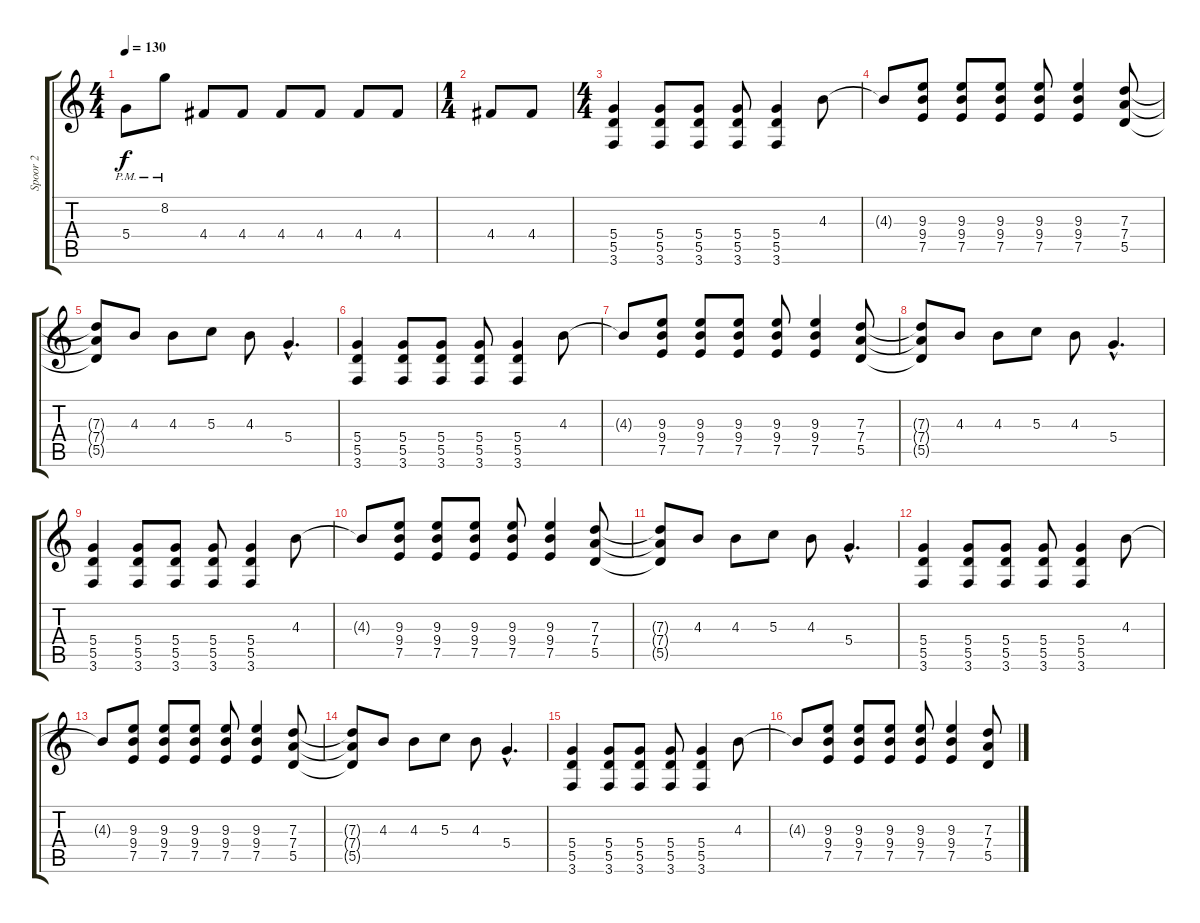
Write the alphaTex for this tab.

\track ("Spoor 2" "Spoor 2") {instrument electricguitarclean}
\staff {score tabs}
\tuning (E4 B3 G3 D3 A2 D2) {hide}
\ts (4 4)
\tempo 130
\clef g2
\ks c
5.4{pm}.8{dy f} 8.2{pm}.8 4.4.8 4.4.8 4.4.8 4.4.8 4.4.8 4.4.8 |
\ts (1 4)
4.4.8 4.4.8 |
\ts (4 4)
(5.4 5.5 3.6).4 (5.4 5.5 3.6).8 (5.4 5.5 3.6).8 (5.4 5.5 3.6).8 (5.4 5.5 3.6).4 4.3.8 |
4.3{t}.8 (9.3 9.4 7.5).8 (9.3 9.4 7.5).8 (9.3 9.4 7.5).8 (9.3 9.4 7.5).8 (9.3 9.4 7.5).4 (7.3 7.4 5.5).8 |
(7.3{t} 7.4{t} 5.5{t}).8 4.3.8 4.3.8 5.3.8 4.3.8 5.4{hac}.4{d} |
(5.4 5.5 3.6).4 (5.4 5.5 3.6).8 (5.4 5.5 3.6).8 (5.4 5.5 3.6).8 (5.4 5.5 3.6).4 4.3.8 |
4.3{t}.8 (9.3 9.4 7.5).8 (9.3 9.4 7.5).8 (9.3 9.4 7.5).8 (9.3 9.4 7.5).8 (9.3 9.4 7.5).4 (7.3 7.4 5.5).8 |
(7.3{t} 7.4{t} 5.5{t}).8 4.3.8 4.3.8 5.3.8 4.3.8 5.4{hac}.4{d} |
(5.4 5.5 3.6).4 (5.4 5.5 3.6).8 (5.4 5.5 3.6).8 (5.4 5.5 3.6).8 (5.4 5.5 3.6).4 4.3.8 |
4.3{t}.8 (9.3 9.4 7.5).8 (9.3 9.4 7.5).8 (9.3 9.4 7.5).8 (9.3 9.4 7.5).8 (9.3 9.4 7.5).4 (7.3 7.4 5.5).8 |
(7.3{t} 7.4{t} 5.5{t}).8 4.3.8 4.3.8 5.3.8 4.3.8 5.4{hac}.4{d} |
(5.4 5.5 3.6).4 (5.4 5.5 3.6).8 (5.4 5.5 3.6).8 (5.4 5.5 3.6).8 (5.4 5.5 3.6).4 4.3.8 |
4.3{t}.8 (9.3 9.4 7.5).8 (9.3 9.4 7.5).8 (9.3 9.4 7.5).8 (9.3 9.4 7.5).8 (9.3 9.4 7.5).4 (7.3 7.4 5.5).8 |
(7.3{t} 7.4{t} 5.5{t}).8 4.3.8 4.3.8 5.3.8 4.3.8 5.4{hac}.4{d} |
(5.4 5.5 3.6).4 (5.4 5.5 3.6).8 (5.4 5.5 3.6).8 (5.4 5.5 3.6).8 (5.4 5.5 3.6).4 4.3.8 |
4.3{t}.8 (9.3 9.4 7.5).8 (9.3 9.4 7.5).8 (9.3 9.4 7.5).8 (9.3 9.4 7.5).8 (9.3 9.4 7.5).4 (7.3 7.4 5.5).8
